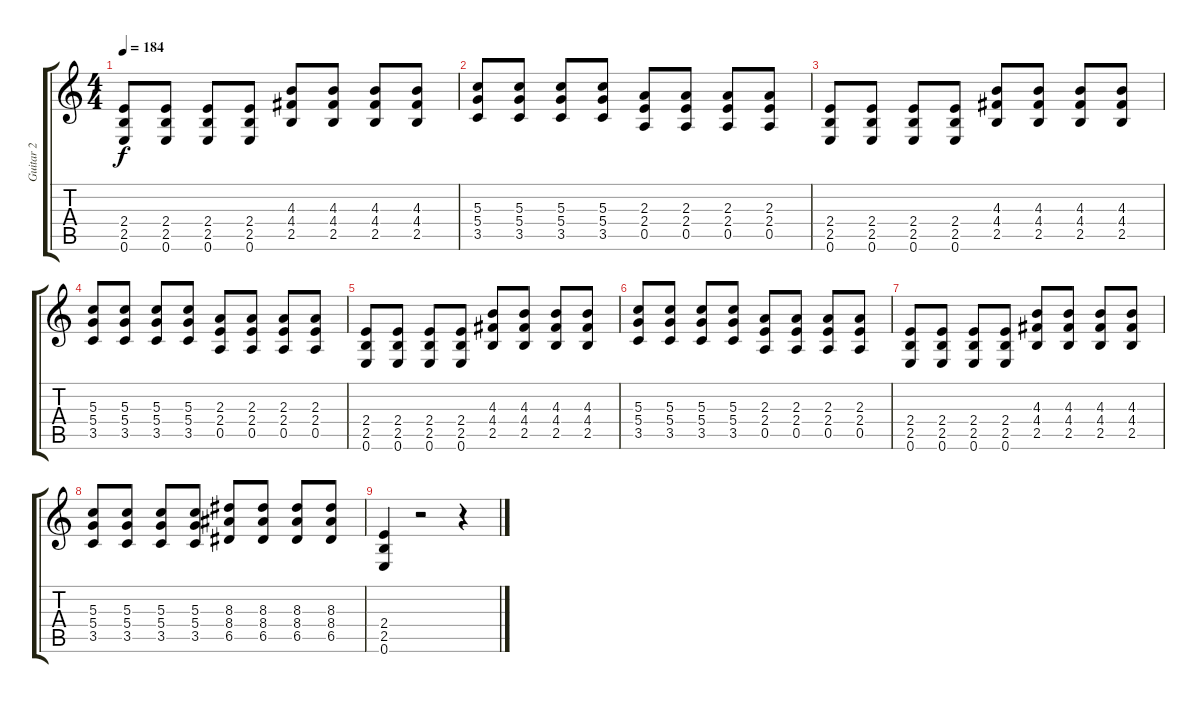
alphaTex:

\track ("Guitar 2" "Guitar 2") {instrument distortionguitar}
\staff {score tabs}
\tuning (E4 B3 G3 D3 A2 E2) {hide}
\ts (4 4)
\tempo 184
\clef g2
\ks c
(2.4 2.5 0.6).8{dy f} (2.4 2.5 0.6).8 (2.4 2.5 0.6).8 (2.4 2.5 0.6).8 (4.3 4.4 2.5).8 (4.3 4.4 2.5).8 (4.3 4.4 2.5).8 (4.3 4.4 2.5).8 |
(5.3 5.4 3.5).8 (5.3 5.4 3.5).8 (5.3 5.4 3.5).8 (5.3 5.4 3.5).8 (2.3 2.4 0.5).8 (2.3 2.4 0.5).8 (2.3 2.4 0.5).8 (2.3 2.4 0.5).8 |
(2.4 2.5 0.6).8 (2.4 2.5 0.6).8 (2.4 2.5 0.6).8 (2.4 2.5 0.6).8 (4.3 4.4 2.5).8 (4.3 4.4 2.5).8 (4.3 4.4 2.5).8 (4.3 4.4 2.5).8 |
(5.3 5.4 3.5).8 (5.3 5.4 3.5).8 (5.3 5.4 3.5).8 (5.3 5.4 3.5).8 (2.3 2.4 0.5).8 (2.3 2.4 0.5).8 (2.3 2.4 0.5).8 (2.3 2.4 0.5).8 |
(2.4 2.5 0.6).8 (2.4 2.5 0.6).8 (2.4 2.5 0.6).8 (2.4 2.5 0.6).8 (4.3 4.4 2.5).8 (4.3 4.4 2.5).8 (4.3 4.4 2.5).8 (4.3 4.4 2.5).8 |
(5.3 5.4 3.5).8 (5.3 5.4 3.5).8 (5.3 5.4 3.5).8 (5.3 5.4 3.5).8 (2.3 2.4 0.5).8 (2.3 2.4 0.5).8 (2.3 2.4 0.5).8 (2.3 2.4 0.5).8 |
(2.4 2.5 0.6).8 (2.4 2.5 0.6).8 (2.4 2.5 0.6).8 (2.4 2.5 0.6).8 (4.3 4.4 2.5).8 (4.3 4.4 2.5).8 (4.3 4.4 2.5).8 (4.3 4.4 2.5).8 |
(5.3 5.4 3.5).8 (5.3 5.4 3.5).8 (5.3 5.4 3.5).8 (5.3 5.4 3.5).8 (8.3 8.4 6.5).8 (8.3 8.4 6.5).8 (8.3 8.4 6.5).8 (8.3 8.4 6.5).8 |
(2.4 2.5 0.6).4 r.2 r.4
